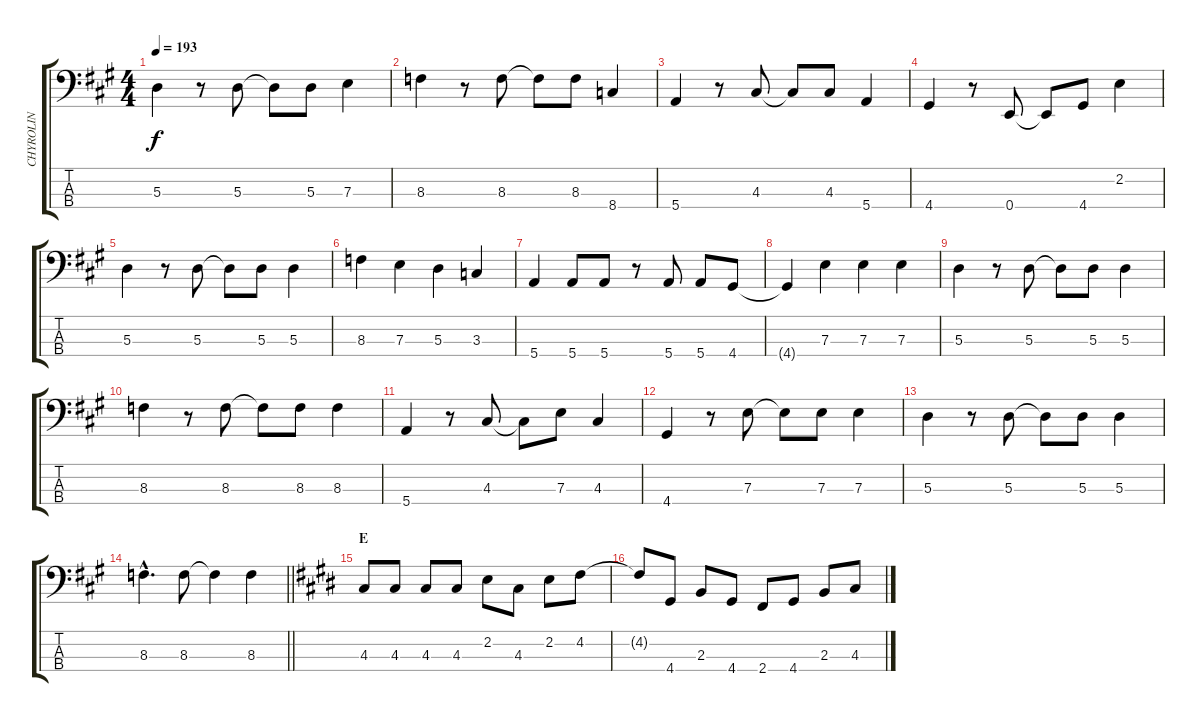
\track ("CHYROLIN" "CHYROLIN") {instrument electricbasspick}
\staff {score tabs}
\tuning (G2 D2 A1 E1) {hide}
\ts (4 4)
\tempo 193
\clef f4
\ks a
5.3.4{dy f} r.8 5.3.8 5.3{t}.8 5.3.8 7.3.4 |
8.3.4 r.8 8.3.8 8.3{t}.8 8.3.8 8.4.4 |
5.4.4 r.8 4.3.8 4.3{t}.8 4.3.8 5.4.4 |
4.4.4 r.8 0.4.8 0.4{t}.8 4.4.8 2.2.4 |
5.3.4 r.8 5.3.8 5.3{t}.8 5.3.8 5.3.4 |
8.3.4 7.3.4 5.3.4 3.3.4 |
5.4.4 5.4.8 5.4.8 r.8 5.4.8 5.4.8 4.4.8 |
4.4{t}.4 7.3.4 7.3.4 7.3.4 |
5.3.4 r.8 5.3.8 5.3{t}.8 5.3.8 5.3.4 |
8.3.4 r.8 8.3.8 8.3{t}.8 8.3.8 8.3.4 |
5.4.4 r.8 4.3.8 4.3{t}.8 7.3.8 4.3.4 |
4.4.4 r.8 7.3.8 7.3{t}.8 7.3.8 7.3.4 |
5.3.4 r.8 5.3.8 5.3{t}.8 5.3.8 5.3.4 |
\barLineRight lightlight
8.3{hac}.4{d} 8.3.8 8.3{t}.4 8.3.4 |
\section ("" "E")
\ks c#minor
4.3.8 4.3.8 4.3.8 4.3.8 2.2.8 4.3.8 2.2.8 4.2.8 |
4.2{t}.8 4.4.8 2.3.8 4.4.8 2.4.8 4.4.8 2.3.8 4.3.8
